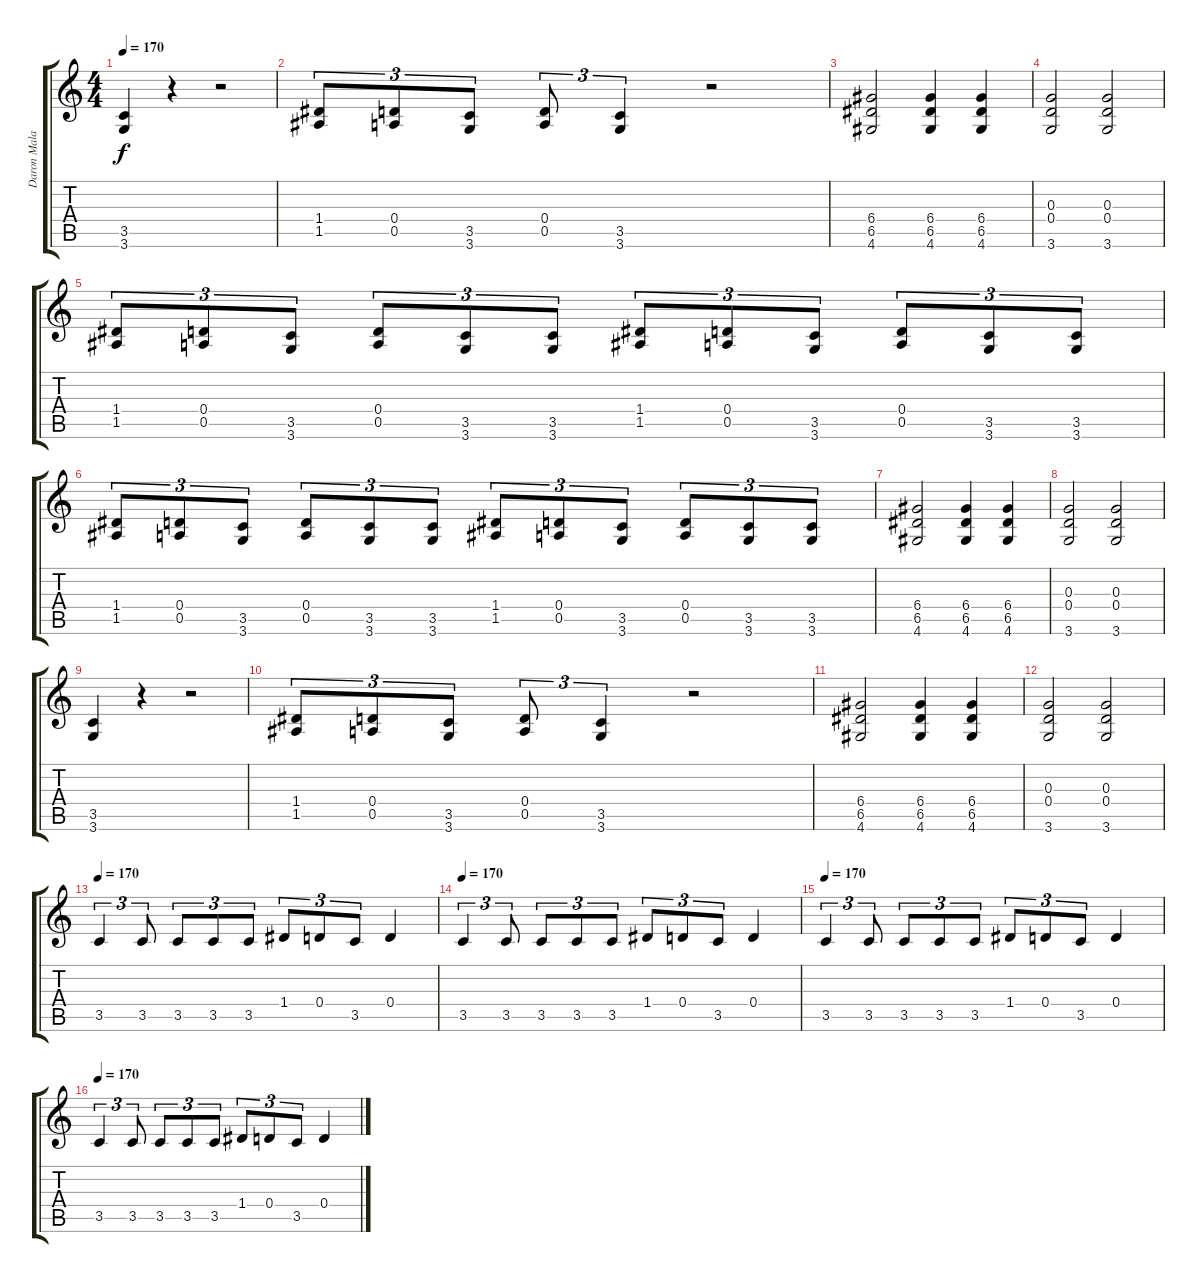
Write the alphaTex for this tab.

\track ("Daron Malakian (disto)" "Daron Mala") {instrument overdrivenguitar}
\staff {score tabs}
\tuning (E4 B3 G3 D3 A2 E2) {hide}
\ts (4 4)
\tempo 170
\clef g2
\ks c
(3.5 3.6).4{dy f} r.4 r.2 |
(1.4 1.5).8{tu (3 2)} (0.4 0.5).8{tu (3 2)} (3.5 3.6).8{tu (3 2)} (0.4 0.5).8{tu (3 2)} (3.5 3.6).4{tu (3 2)} r.2 |
(6.4 6.5 4.6).2 (6.4 6.5 4.6).4 (6.4 6.5 4.6).4 |
(0.3 0.4 3.6).2 (0.3 0.4 3.6).2 |
(1.4 1.5).8{tu (3 2)} (0.4 0.5).8{tu (3 2)} (3.5 3.6).8{tu (3 2)} (0.4 0.5).8{tu (3 2)} (3.5 3.6).8{tu (3 2)} (3.5 3.6).8{tu (3 2)} (1.4 1.5).8{tu (3 2)} (0.4 0.5).8{tu (3 2)} (3.5 3.6).8{tu (3 2)} (0.4 0.5).8{tu (3 2)} (3.5 3.6).8{tu (3 2)} (3.5 3.6).8{tu (3 2)} |
(1.4 1.5).8{tu (3 2)} (0.4 0.5).8{tu (3 2)} (3.5 3.6).8{tu (3 2)} (0.4 0.5).8{tu (3 2)} (3.5 3.6).8{tu (3 2)} (3.5 3.6).8{tu (3 2)} (1.4 1.5).8{tu (3 2)} (0.4 0.5).8{tu (3 2)} (3.5 3.6).8{tu (3 2)} (0.4 0.5).8{tu (3 2)} (3.5 3.6).8{tu (3 2)} (3.5 3.6).8{tu (3 2)} |
(6.4 6.5 4.6).2 (6.4 6.5 4.6).4 (6.4 6.5 4.6).4 |
(0.3 0.4 3.6).2 (0.3 0.4 3.6).2 |
(3.5 3.6).4 r.4 r.2 |
(1.4 1.5).8{tu (3 2)} (0.4 0.5).8{tu (3 2)} (3.5 3.6).8{tu (3 2)} (0.4 0.5).8{tu (3 2)} (3.5 3.6).4{tu (3 2)} r.2 |
(6.4 6.5 4.6).2 (6.4 6.5 4.6).4 (6.4 6.5 4.6).4 |
(0.3 0.4 3.6).2 (0.3 0.4 3.6).2 |
\tempo 170
3.5.4{tu (3 2)} 3.5.8{tu (3 2)} 3.5.8{tu (3 2)} 3.5.8{tu (3 2)} 3.5.8{tu (3 2)} 1.4.8{tu (3 2)} 0.4.8{tu (3 2)} 3.5.8{tu (3 2)} 0.4.4 |
\tempo 170
3.5.4{tu (3 2)} 3.5.8{tu (3 2)} 3.5.8{tu (3 2)} 3.5.8{tu (3 2)} 3.5.8{tu (3 2)} 1.4.8{tu (3 2)} 0.4.8{tu (3 2)} 3.5.8{tu (3 2)} 0.4.4 |
\tempo 170
3.5.4{tu (3 2)} 3.5.8{tu (3 2)} 3.5.8{tu (3 2)} 3.5.8{tu (3 2)} 3.5.8{tu (3 2)} 1.4.8{tu (3 2)} 0.4.8{tu (3 2)} 3.5.8{tu (3 2)} 0.4.4 |
\tempo 170
3.5.4{tu (3 2)} 3.5.8{tu (3 2)} 3.5.8{tu (3 2)} 3.5.8{tu (3 2)} 3.5.8{tu (3 2)} 1.4.8{tu (3 2)} 0.4.8{tu (3 2)} 3.5.8{tu (3 2)} 0.4.4
